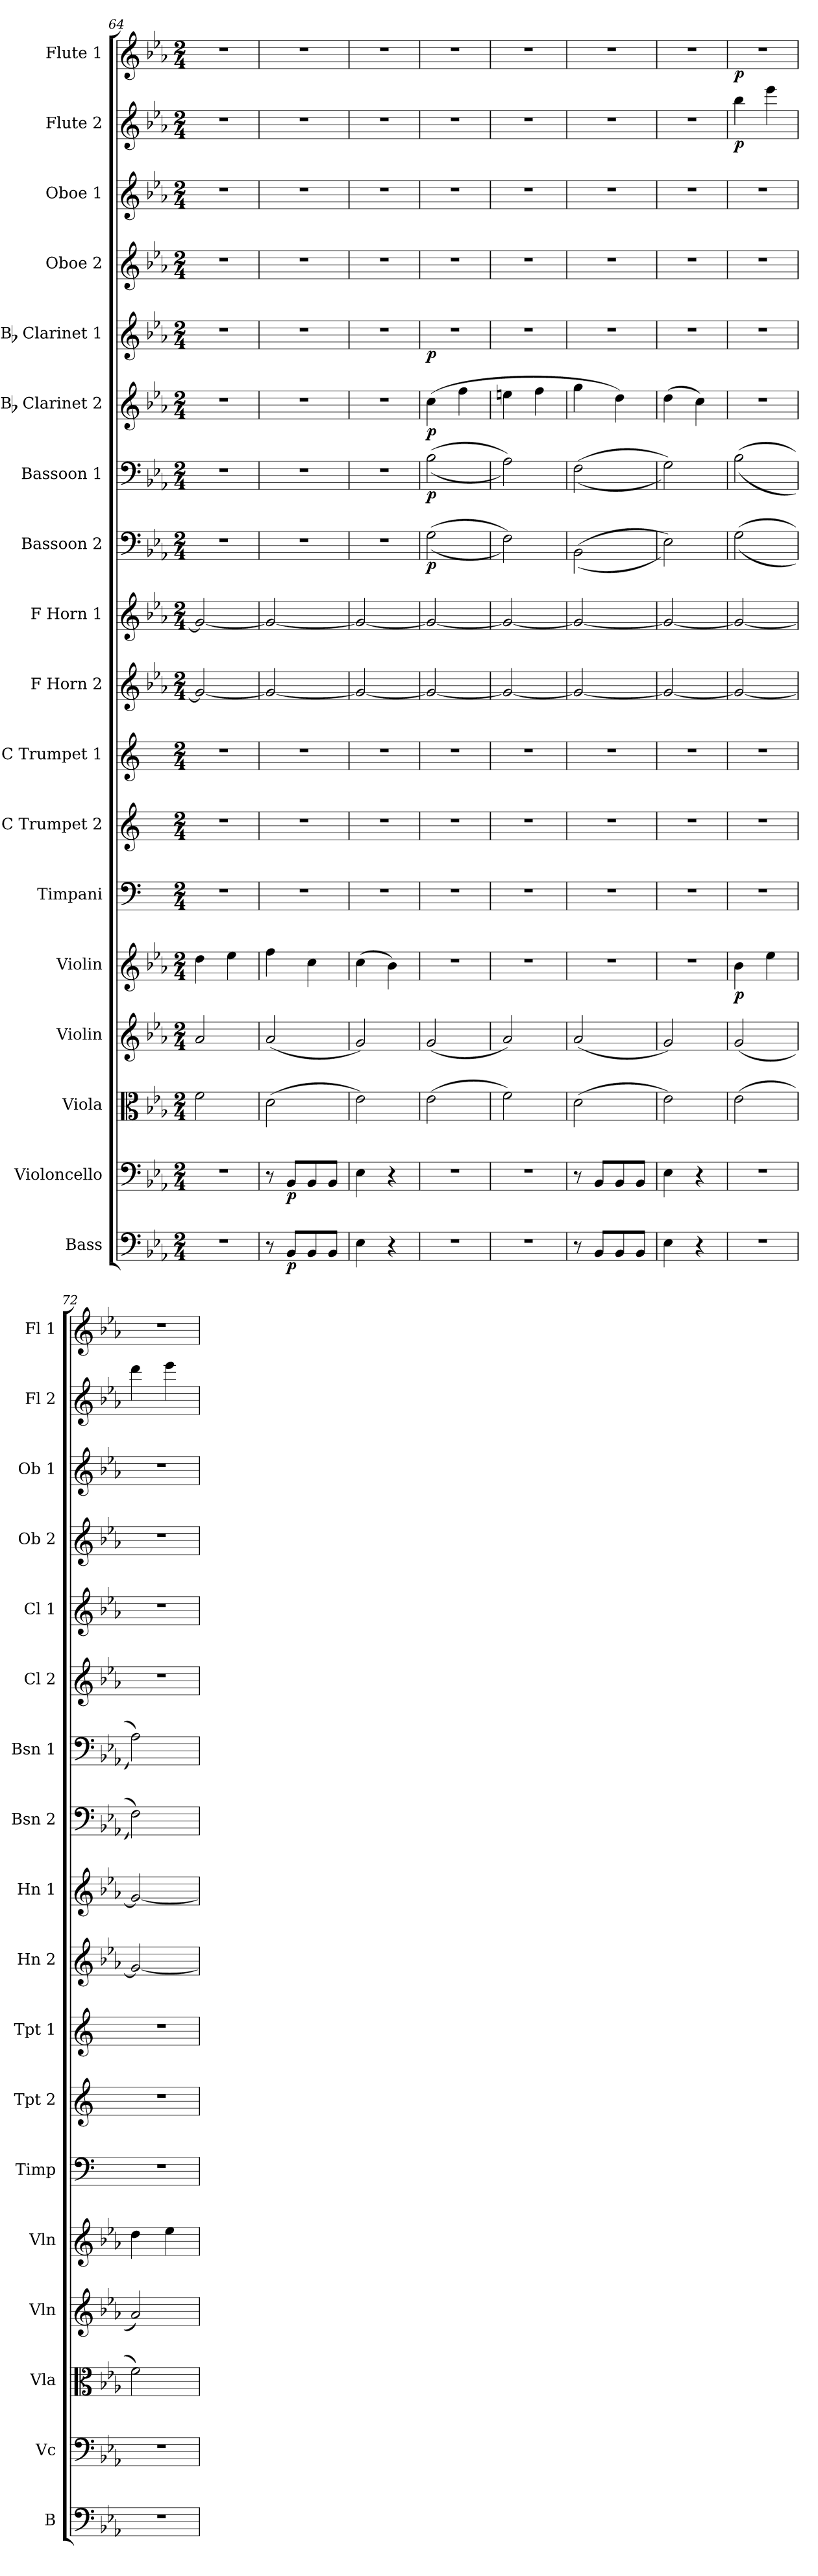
**kern	**dynam	**kern	**dynam	**kern	**kern	**kern	**dynam	**kern	**kern	**kern	**kern	**kern	**kern	**dynam	**kern	**dynam	**kern	**dynam	**kern	**dynam	**kern	**kern	**kern	**dynam	**kern	**dynam
*part18	*part18	*part17	*part17	*part16	*part15	*part14	*part14	*part13	*part12	*part11	*part10	*part9	*part8	*part8	*part7	*part7	*part6	*part6	*part5	*part5	*part4	*part3	*part2	*part2	*part1	*part1
*staff18	*staff18	*staff17	*staff17	*staff16	*staff15	*staff14	*staff14	*staff13	*staff12	*staff11	*staff10	*staff9	*staff8	*staff8	*staff7	*staff7	*staff6	*staff6	*staff5	*staff5	*staff4	*staff3	*staff2	*staff2	*staff1	*staff1
*I"Bass	*	*I"Violoncello	*	*I"Viola	*I"Violin	*I"Violin	*	*I"Timpani	*I"C Trumpet 2	*I"C Trumpet 1	*I"F Horn 2	*I"F Horn 1	*I"Bassoon 2	*	*I"Bassoon 1	*	*I"Bb Clarinet 2	*	*I"Bb Clarinet 1	*	*I"Oboe 2	*I"Oboe 1	*I"Flute 2	*	*I"Flute 1	*
*I'B	*	*I'Vc	*	*I'Vla	*I'Vln	*I'Vln	*	*I'Timp	*I'Tpt 2	*I'Tpt 1	*I'Hn 2	*I'Hn 1	*I'Bsn 2	*	*I'Bsn 1	*	*I'Cl 2	*	*I'Cl 1	*	*I'Ob 2	*I'Ob 1	*I'Fl 2	*	*I'Fl 1	*
*clefF4	*	*clefF4	*	*clefC3	*clefG2	*clefG2	*	*clefF4	*clefG2	*clefG2	*clefG2	*clefG2	*clefF4	*	*clefF4	*	*clefG2	*	*clefG2	*	*clefG2	*clefG2	*clefG2	*	*clefG2	*
*ITrd7c12	*	*	*	*	*	*	*	*	*	*	*ITrd4c7	*ITrd4c7	*	*	*	*	*ITrd1c2	*	*ITrd1c2	*	*	*	*	*	*	*
*k[b-e-a-]	*	*k[b-e-a-]	*	*k[b-e-a-]	*k[b-e-a-]	*k[b-e-a-]	*	*k[]	*k[]	*k[]	*k[b-e-a-d-]	*k[b-e-a-d-]	*k[b-e-a-]	*	*k[b-e-a-]	*	*k[b-e-a-d-g-]	*	*k[b-e-a-d-g-]	*	*k[b-e-a-]	*k[b-e-a-]	*k[b-e-a-]	*	*k[b-e-a-]	*
*M2/4	*	*M2/4	*	*M2/4	*M2/4	*M2/4	*	*M2/4	*M2/4	*M2/4	*M2/4	*M2/4	*M2/4	*	*M2/4	*	*M2/4	*	*M2/4	*	*M2/4	*M2/4	*M2/4	*	*M2/4	*
=64	=64	=64	=64	=64	=64	=64	=64	=64	=64	=64	=64	=64	=64	=64	=64	=64	=64	=64	=64	=64	=64	=64	=64	=64	=64	=64
2r	.	2r	.	2f	2a-	4dd	.	2r	2r	2r	2c_	2c_	2r	.	2r	.	2r	.	2r	.	2r	2r	2r	.	2r	.
.	.	.	.	.	.	4ee-	.	.	.	.	.	.	.	.	.	.	.	.	.	.	.	.	.	.	.	.
=65	=65	=65	=65	=65	=65	=65	=65	=65	=65	=65	=65	=65	=65	=65	=65	=65	=65	=65	=65	=65	=65	=65	=65	=65	=65	=65
8r	.	8r	.	(2d	(2a-	4ff	.	2r	2r	2r	2c_	2c_	2r	.	2r	.	2r	.	2r	.	2r	2r	2r	.	2r	.
!	!LO:DY:b	!	!LO:DY:b	!	!	!	!	!	!	!	!	!	!	!	!	!	!	!	!	!	!	!	!	!	!	!
8BBB-L	p	8BB-L	p	.	.	.	.	.	.	.	.	.	.	.	.	.	.	.	.	.	.	.	.	.	.	.
8BBB-	.	8BB-	.	.	.	4cc	.	.	.	.	.	.	.	.	.	.	.	.	.	.	.	.	.	.	.	.
8BBB-J	.	8BB-J	.	.	.	.	.	.	.	.	.	.	.	.	.	.	.	.	.	.	.	.	.	.	.	.
=66	=66	=66	=66	=66	=66	=66	=66	=66	=66	=66	=66	=66	=66	=66	=66	=66	=66	=66	=66	=66	=66	=66	=66	=66	=66	=66
4EE-	.	4E-	.	2e-)	2g)	(4cc	.	2r	2r	2r	2c_	2c_	2r	.	2r	.	2r	.	2r	.	2r	2r	2r	.	2r	.
4r	.	4r	.	.	.	4b-)	.	.	.	.	.	.	.	.	.	.	.	.	.	.	.	.	.	.	.	.
=67	=67	=67	=67	=67	=67	=67	=67	=67	=67	=67	=67	=67	=67	=67	=67	=67	=67	=67	=67	=67	=67	=67	=67	=67	=67	=67
!	!	!	!	!	!	!	!	!	!	!	!	!	!	!LO:DY:b	!	!LO:DY:b	!	!LO:DY:b	!	!LO:DY:b	!	!	!	!	!	!
2r	.	2r	.	(2e-	(2g	2r	.	2r	2r	2r	2c_	2c_	((2G\	p	((2B-\	p	(4b-	p	2r	p	2r	2r	2r	.	2r	.
.	.	.	.	.	.	.	.	.	.	.	.	.	.	.	.	.	4ee-	.	.	.	.	.	.	.	.	.
=68	=68	=68	=68	=68	=68	=68	=68	=68	=68	=68	=68	=68	=68	=68	=68	=68	=68	=68	=68	=68	=68	=68	=68	=68	=68	=68
2r	.	2r	.	2f)	2a-)	2r	.	2r	2r	2r	2c_	2c_	2F\))	.	2A-\))	.	4ddn	.	2r	.	2r	2r	2r	.	2r	.
.	.	.	.	.	.	.	.	.	.	.	.	.	.	.	.	.	4ee-	.	.	.	.	.	.	.	.	.
=69	=69	=69	=69	=69	=69	=69	=69	=69	=69	=69	=69	=69	=69	=69	=69	=69	=69	=69	=69	=69	=69	=69	=69	=69	=69	=69
8r	.	8r	.	(2d	(2a-	2r	.	2r	2r	2r	2c_	2c_	((2BB-\	.	((2F\	.	4ff	.	2r	.	2r	2r	2r	.	2r	.
8BBB-L	.	8BB-L	.	.	.	.	.	.	.	.	.	.	.	.	.	.	.	.	.	.	.	.	.	.	.	.
8BBB-	.	8BB-	.	.	.	.	.	.	.	.	.	.	.	.	.	.	4cc)	.	.	.	.	.	.	.	.	.
8BBB-J	.	8BB-J	.	.	.	.	.	.	.	.	.	.	.	.	.	.	.	.	.	.	.	.	.	.	.	.
=70	=70	=70	=70	=70	=70	=70	=70	=70	=70	=70	=70	=70	=70	=70	=70	=70	=70	=70	=70	=70	=70	=70	=70	=70	=70	=70
4EE-	.	4E-	.	2e-)	2g)	2r	.	2r	2r	2r	2c_	2c_	2E-\))	.	2G\))	.	(4cc	.	2r	.	2r	2r	2r	.	2r	.
4r	.	4r	.	.	.	.	.	.	.	.	.	.	.	.	.	.	4b-)	.	.	.	.	.	.	.	.	.
=71	=71	=71	=71	=71	=71	=71	=71	=71	=71	=71	=71	=71	=71	=71	=71	=71	=71	=71	=71	=71	=71	=71	=71	=71	=71	=71
!	!	!	!	!	!	!	!LO:DY:b	!	!	!	!	!	!	!	!	!	!	!	!	!	!	!	!	!LO:DY:b	!	!LO:DY:b
2r	.	2r	.	(2e-	(2g	4b-	p	2r	2r	2r	2c_	2c_	((2G\	.	((2B-\	.	2r	.	2r	.	2r	2r	4bb-	p	2r	p
.	.	.	.	.	.	4ee-	.	.	.	.	.	.	.	.	.	.	.	.	.	.	.	.	4eee-	.	.	.
=72	=72	=72	=72	=72	=72	=72	=72	=72	=72	=72	=72	=72	=72	=72	=72	=72	=72	=72	=72	=72	=72	=72	=72	=72	=72	=72
2r	.	2r	.	2f)	2a-)	4dd	.	2r	2r	2r	2c_	2c_	2F\))	.	2A-\))	.	2r	.	2r	.	2r	2r	4ddd	.	2r	.
.	.	.	.	.	.	4ee-	.	.	.	.	.	.	.	.	.	.	.	.	.	.	.	.	4eee-	.	.	.
=	=	=	=	=	=	=	=	=	=	=	=	=	=	=	=	=	=	=	=	=	=	=	=	=	=	=
*-	*-	*-	*-	*-	*-	*-	*-	*-	*-	*-	*-	*-	*-	*-	*-	*-	*-	*-	*-	*-	*-	*-	*-	*-	*-	*-
